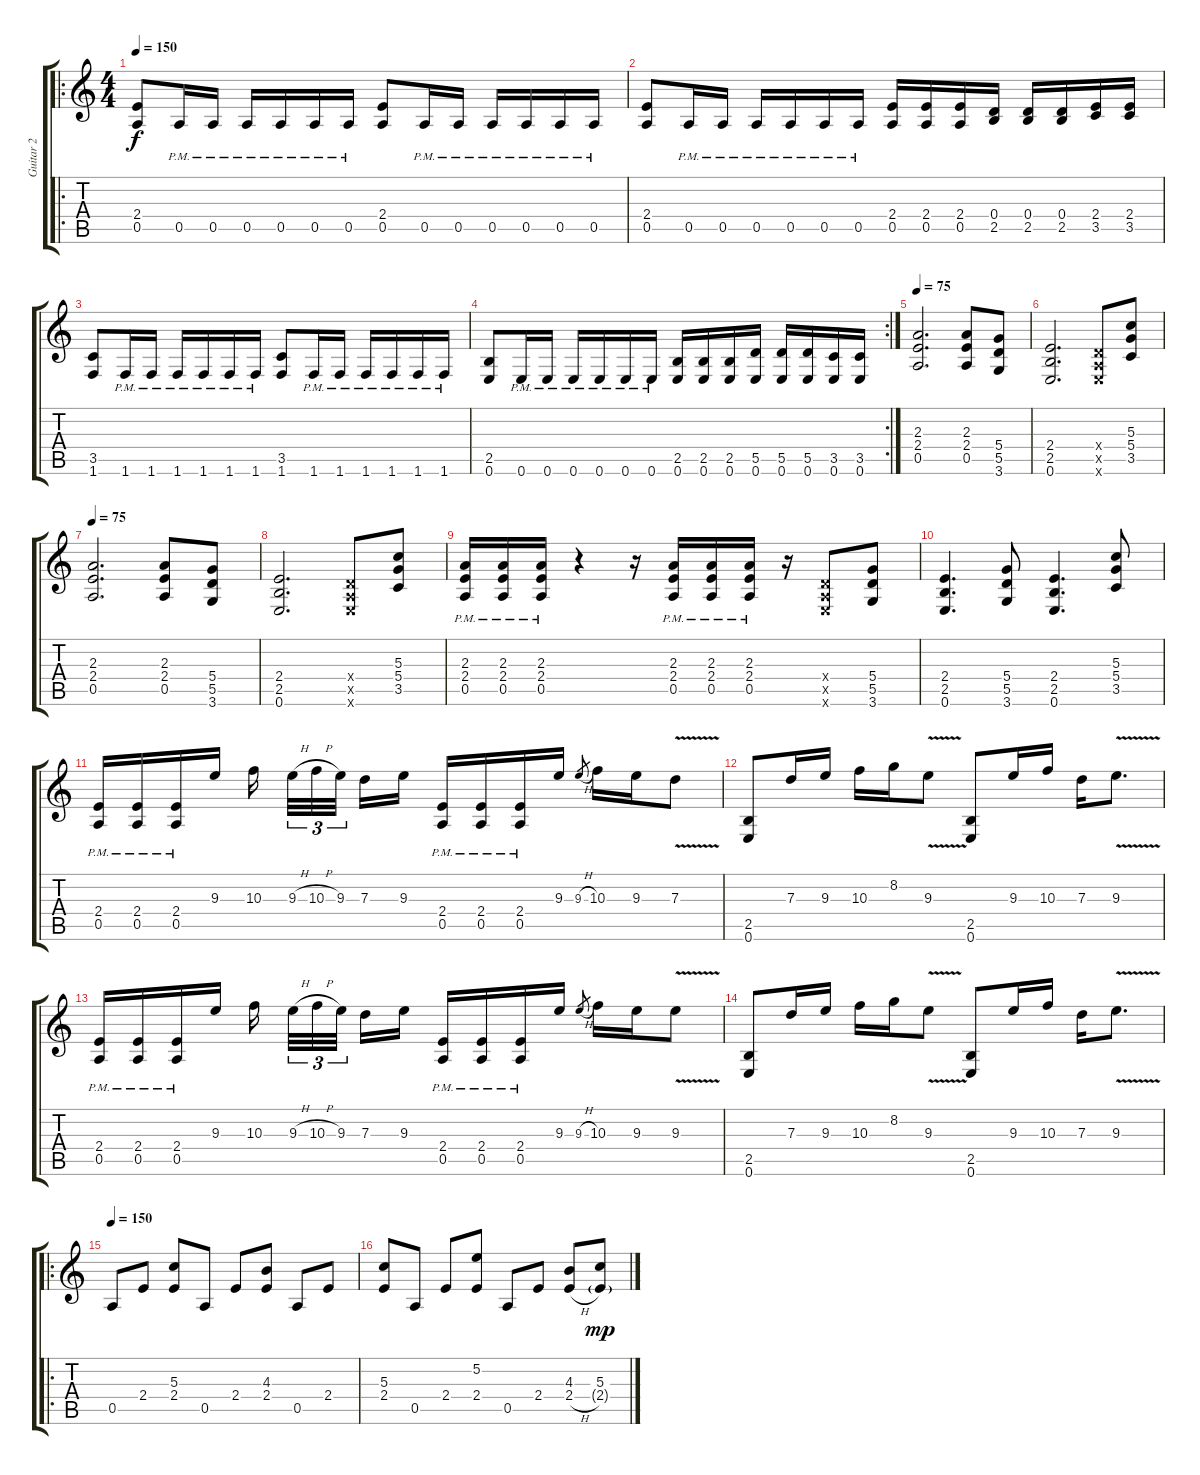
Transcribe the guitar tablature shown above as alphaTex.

\track ("Guitar 2" "Guitar 2") {instrument distortionguitar}
\staff {score tabs}
\tuning (E4 B3 G3 D3 A2 E2) {hide}
\ro
\ts (4 4)
\tempo 150
\clef g2
\ks c
(2.4 0.5).8{dy f} 0.5{pm}.16 0.5{pm}.16 0.5{pm}.16 0.5{pm}.16 0.5{pm}.16 0.5{pm}.16 (2.4 0.5).8 0.5{pm}.16 0.5{pm}.16 0.5{pm}.16 0.5{pm}.16 0.5{pm}.16 0.5{pm}.16 |
(2.4 0.5).8 0.5{pm}.16 0.5{pm}.16 0.5{pm}.16 0.5{pm}.16 0.5{pm}.16 0.5{pm}.16 (2.4 0.5).16 (2.4 0.5).16 (2.4 0.5).16 (0.4 2.5).16 (0.4 2.5).16 (0.4 2.5).16 (2.4 3.5).16 (2.4 3.5).16 |
(3.5 1.6).8 1.6{pm}.16 1.6{pm}.16 1.6{pm}.16 1.6{pm}.16 1.6{pm}.16 1.6{pm}.16 (3.5 1.6).8 1.6{pm}.16 1.6{pm}.16 1.6{pm}.16 1.6{pm}.16 1.6{pm}.16 1.6{pm}.16 |
\rc 2
(2.5 0.6).8 0.6{pm}.16 0.6{pm}.16 0.6{pm}.16 0.6{pm}.16 0.6{pm}.16 0.6{pm}.16 (2.5 0.6).16 (2.5 0.6).16 (2.5 0.6).16 (5.5 0.6).16 (5.5 0.6).16 (5.5 0.6).16 (3.5 0.6).16 (3.5 0.6).16 |
\tempo 75
(2.3 2.4 0.5).2{d} (2.3 2.4 0.5).8 (5.4 5.5 3.6).8 |
(2.4 2.5 0.6).2{d} (0.4{x} 0.5{x} 0.6{x}).8 (5.3 5.4 3.5).8 |
\tempo 75
(2.3 2.4 0.5).2{d} (2.3 2.4 0.5).8 (5.4 5.5 3.6).8 |
(2.4 2.5 0.6).2{d} (0.4{x} 0.5{x} 0.6{x}).8 (5.3 5.4 3.5).8 |
(2.3{pm} 2.4{pm} 0.5{pm}).16 (2.3{pm} 2.4{pm} 0.5{pm}).16 (2.3{pm} 2.4{pm} 0.5{pm}).16 r.4 r.16 (2.3{pm} 2.4{pm} 0.5{pm}).16 (2.3{pm} 2.4{pm} 0.5{pm}).16 (2.3{pm} 2.4{pm} 0.5{pm}).16 r.16 (0.4{x} 0.5{x} 0.6{x}).8 (5.4 5.5 3.6).8 |
(2.4 2.5 0.6).4{d} (5.4 5.5 3.6).8 (2.4 2.5 0.6).4{d} (5.3 5.4 3.5).8 |
(2.4{pm} 0.5{pm}).16 (2.4{pm} 0.5{pm}).16 (2.4{pm} 0.5{pm}).16 9.3.16 10.3.16{beam splitsecondary} 9.3{h}.32{tu (3 2)} 10.3{h}.32{tu (3 2)} 9.3.32{tu (3 2) beam splitsecondary} 7.3.16 9.3.16 (2.4{pm} 0.5{pm}).16 (2.4{pm} 0.5{pm}).16 (2.4{pm} 0.5{pm}).16 9.3.16 9.3{h}.8{gr} 10.3.16 9.3.16 7.3{v}.8 |
(2.5 0.6).8 7.3.16 9.3.16 10.3.16 8.2.16 9.3{v}.8 (2.5 0.6).8 9.3.16 10.3.16 7.3.16 9.3{v}.8{d} |
(2.4{pm} 0.5{pm}).16 (2.4{pm} 0.5{pm}).16 (2.4{pm} 0.5{pm}).16 9.3.16 10.3.16{beam splitsecondary} 9.3{h}.32{tu (3 2)} 10.3{h}.32{tu (3 2)} 9.3.32{tu (3 2) beam splitsecondary} 7.3.16 9.3.16 (2.4{pm} 0.5{pm}).16 (2.4{pm} 0.5{pm}).16 (2.4{pm} 0.5{pm}).16 9.3.16 9.3{h}.8{gr} 10.3.16 9.3.16 9.3{v}.8 |
(2.5 0.6).8 7.3.16 9.3.16 10.3.16 8.2.16 9.3{v}.8 (2.5 0.6).8 9.3.16 10.3.16 7.3.16 9.3{v}.8{d} |
\ro
\tempo 150
0.5.8 2.4.8 (5.3 2.4).8 0.5.8 2.4.8 (4.3 2.4).8 0.5.8 2.4.8 |
(5.3 2.4).8 0.5.8 2.4.8 (5.2 2.4).8 0.5.8 2.4.8 (4.3 2.4{h}).8 (5.3 2.4{g}).8{dy mp}
